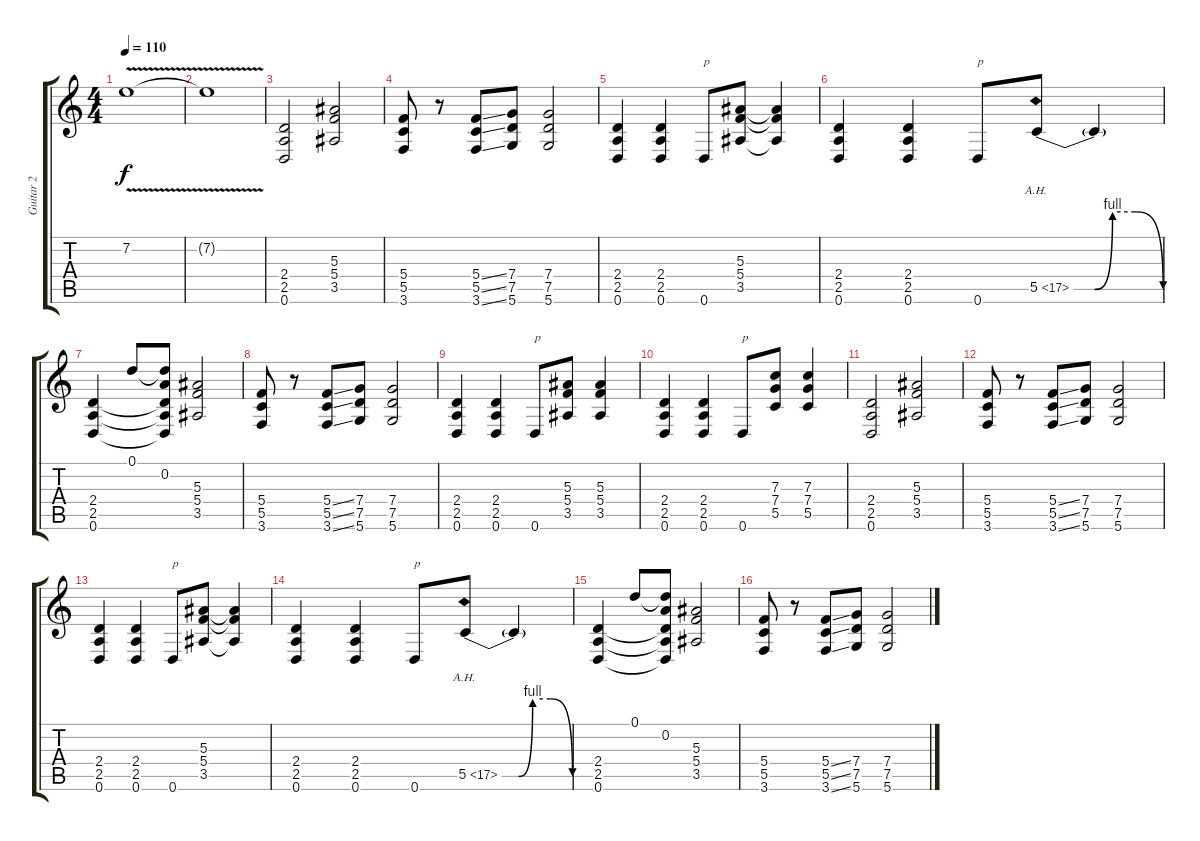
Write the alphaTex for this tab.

\track ("Guitar 2" "Guitar 2") {instrument distortionguitar}
\staff {score tabs}
\tuning (D4 A3 F3 C3 G2 D2) {hide}
\ts (4 4)
\tempo 95
\tempo 110
\clef g2
\ks c
7.2{v}.1{dy f} |
7.2{t}.1 |
(2.4 2.5 0.6).2 (5.3 5.4 3.5).2 |
(5.4 5.5 3.6).8 r.8 (5.4{ss} 5.5{ss} 3.6{ss}).8 (7.4 7.5 5.6).8 (7.4 7.5 5.6).2 |
(2.4 2.5 0.6).4 (2.4 2.5 0.6).4 0.6.8{txt "p"} (5.3 5.4 3.5).8 (5.3{t} 5.4{t} 3.5{t}).4 |
(2.4 2.5 0.6).4 (2.4 2.5 0.6).4 0.6.8{txt "p"} 5.5{be (custom 0 0 14 0 26 4 41 4 60 0) ah 12}.8 5.5{t}.4 |
(2.4 2.5 0.6).4 0.1.8 (0.1{t} 0.2 2.4{t} 2.5{t} 0.6{t}).8 (5.3 5.4 3.5).2 |
(5.4 5.5 3.6).8 r.8 (5.4{ss} 5.5{ss} 3.6{ss}).8 (7.4 7.5 5.6).8 (7.4 7.5 5.6).2 |
(2.4 2.5 0.6).4 (2.4 2.5 0.6).4 0.6.8{txt "p"} (5.3 5.4 3.5).8 (5.3 5.4 3.5).4 |
(2.4 2.5 0.6).4 (2.4 2.5 0.6).4 0.6.8{txt "p"} (7.3 7.4 5.5).8 (7.3 7.4 5.5).4 |
(2.4 2.5 0.6).2 (5.3 5.4 3.5).2 |
(5.4 5.5 3.6).8 r.8 (5.4{ss} 5.5{ss} 3.6{ss}).8 (7.4 7.5 5.6).8 (7.4 7.5 5.6).2 |
(2.4 2.5 0.6).4 (2.4 2.5 0.6).4 0.6.8{txt "p"} (5.3 5.4 3.5).8 (5.3{t} 5.4{t} 3.5{t}).4 |
(2.4 2.5 0.6).4 (2.4 2.5 0.6).4 0.6.8{txt "p"} 5.5{be (custom 0 0 14 0 26 4 41 4 60 0) ah 12}.8 5.5{t}.4 |
(2.4 2.5 0.6).4 0.1.8 (0.1{t} 0.2 2.4{t} 2.5{t} 0.6{t}).8 (5.3 5.4 3.5).2 |
(5.4 5.5 3.6).8 r.8 (5.4{ss} 5.5{ss} 3.6{ss}).8 (7.4 7.5 5.6).8 (7.4 7.5 5.6).2
